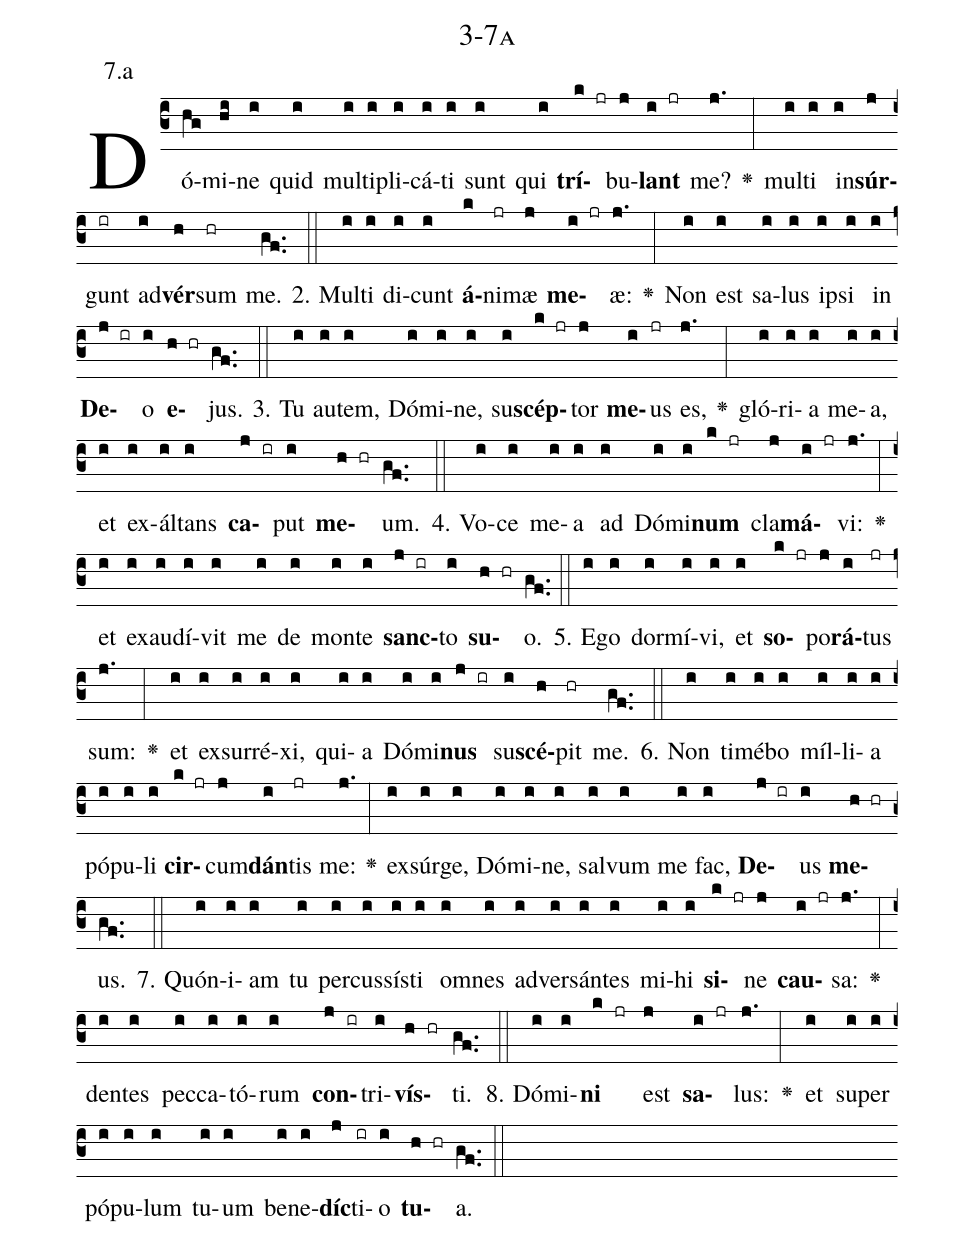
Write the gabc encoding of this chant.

name: 3-7a;
annotation: 7.a;
%%
(c3)Dó(hg)mi(hi)ne(i) quid(i) mul(i)ti(i)pli(i)cá(i)ti(i) sunt(i) qui(i) <b>trí</b>(k jr)bu(j)<b>lant</b>(i jr) me?(j.) <v>\greheightstar</v>(:) mul(i)ti(i) in(i)<b>súr</b>(j)gunt(ir) ad(i)<b>vér</b>(h)sum(hr) me.(gf..) (::)
2. Mul(i)ti(i) di(i)cunt(i) <b>á</b>(k)ni(jr)mæ(j) <b>me</b>(i jr)æ:(j.) <v>\greheightstar</v>(:) Non(i) est(i) sa(i)lus(i) ip(i)si(i) in(i) <b>De</b>(j ir)o(i) <b>e</b>(h hr)jus.(gf..) (::)
3. Tu(i) au(i)tem,(i) Dó(i)mi(i)ne,(i) su(i)<b>scép</b>(k jr)tor(j) <b>me</b>(i)us(jr) es,(j.) <v>\greheightstar</v>(:) gló(i)ri(i)a(i) me(i)a,(i) et(i) ex(i)ál(i)tans(i) <b>ca</b>(j ir)put(i) <b>me</b>(h hr)um.(gf..) (::)
4. Vo(i)ce(i) me(i)a(i) ad(i) Dó(i)mi(i)<b>num</b>(k jr) cla(j)<b>má</b>(i jr)vi:(j.) <v>\greheightstar</v>(:) et(i) ex(i)au(i)dí(i)vit(i) me(i) de(i) mon(i)te(i) <b>sanc</b>(j ir)to(i) <b>su</b>(h hr)o.(gf..) (::)
5. E(i)go(i) dor(i)mí(i)vi,(i) et(i) <b>so</b>(k jr)po(j)<b>rá</b>(i)tus(jr) sum:(j.) <v>\greheightstar</v>(:) et(i) ex(i)sur(i)ré(i)xi,(i) qui(i)a(i) Dó(i)mi(i)<b>nus</b>(j ir) su(i)<b>scé</b>(h)pit(hr) me.(gf..) (::)
6. Non(i) ti(i)mé(i)bo(i) míl(i)li(i)a(i) pó(i)pu(i)li(i) <b>cir</b>(k jr)cum(j)<b>dán</b>(i)tis(jr) me:(j.) <v>\greheightstar</v>(:) ex(i)súr(i)ge,(i) Dó(i)mi(i)ne,(i) sal(i)vum(i) me(i) fac,(i) <b>De</b>(j ir)us(i) <b>me</b>(h hr)us.(gf..) (::)
7. Quón(i)i(i)am(i) tu(i) per(i)cus(i)sís(i)ti(i) om(i)nes(i) ad(i)ver(i)sán(i)tes(i) mi(i)hi(i) <b>si</b>(k jr)ne(j) <b>cau</b>(i jr)sa:(j.) <v>\greheightstar</v>(:) den(i)tes(i) pec(i)ca(i)tó(i)rum(i) <b>con</b>(j ir)tri(i)<b>vís</b>(h hr)ti.(gf..) (::)
8. Dó(i)mi(i)<b>ni</b>(k jr) est(j) <b>sa</b>(i jr)lus:(j.) <v>\greheightstar</v>(:) et(i) su(i)per(i) pó(i)pu(i)lum(i) tu(i)um(i) be(i)ne(i)<b>díc</b>(j)ti(ir)o(i) <b>tu</b>(h hr)a.(gf..) (::)
